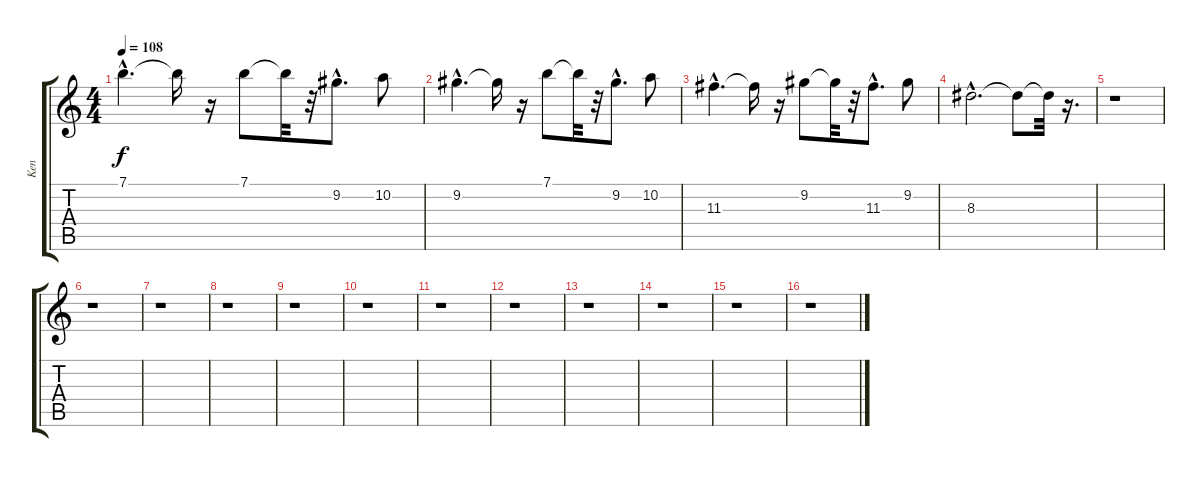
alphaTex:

\track ("Ken" "Ken") {instrument acousticguitarnylon}
\staff {score tabs}
\tuning (E4 B3 G3 D3 A2 E2) {hide}
\ts (4 4)
\tempo 108
\clef g2
\ks c
7.1{hac}.4{d dy f balance 8} 7.1{t}.16 r.16 7.1.8 7.1{t}.32 r.32 9.2{hac}.8{d} 10.2.8 |
9.2{hac}.4{d} 9.2{t}.16 r.16 7.1.8 7.1{t}.32 r.32 9.2{hac}.8{d} 10.2.8 |
11.3{hac}.4{d} 11.3{t}.16 r.16 9.2.8 9.2{t}.32 r.32 11.3{hac}.8{d} 9.2.8 |
8.3{hac}.2{d} 8.3{t}.8 8.3{t}.32 r.16{d} |
r.1 |
r.1 |
r.1 |
r.1 |
r.1 |
r.1 |
r.1 |
r.1 |
r.1 |
r.1 |
r.1 |
r.1
